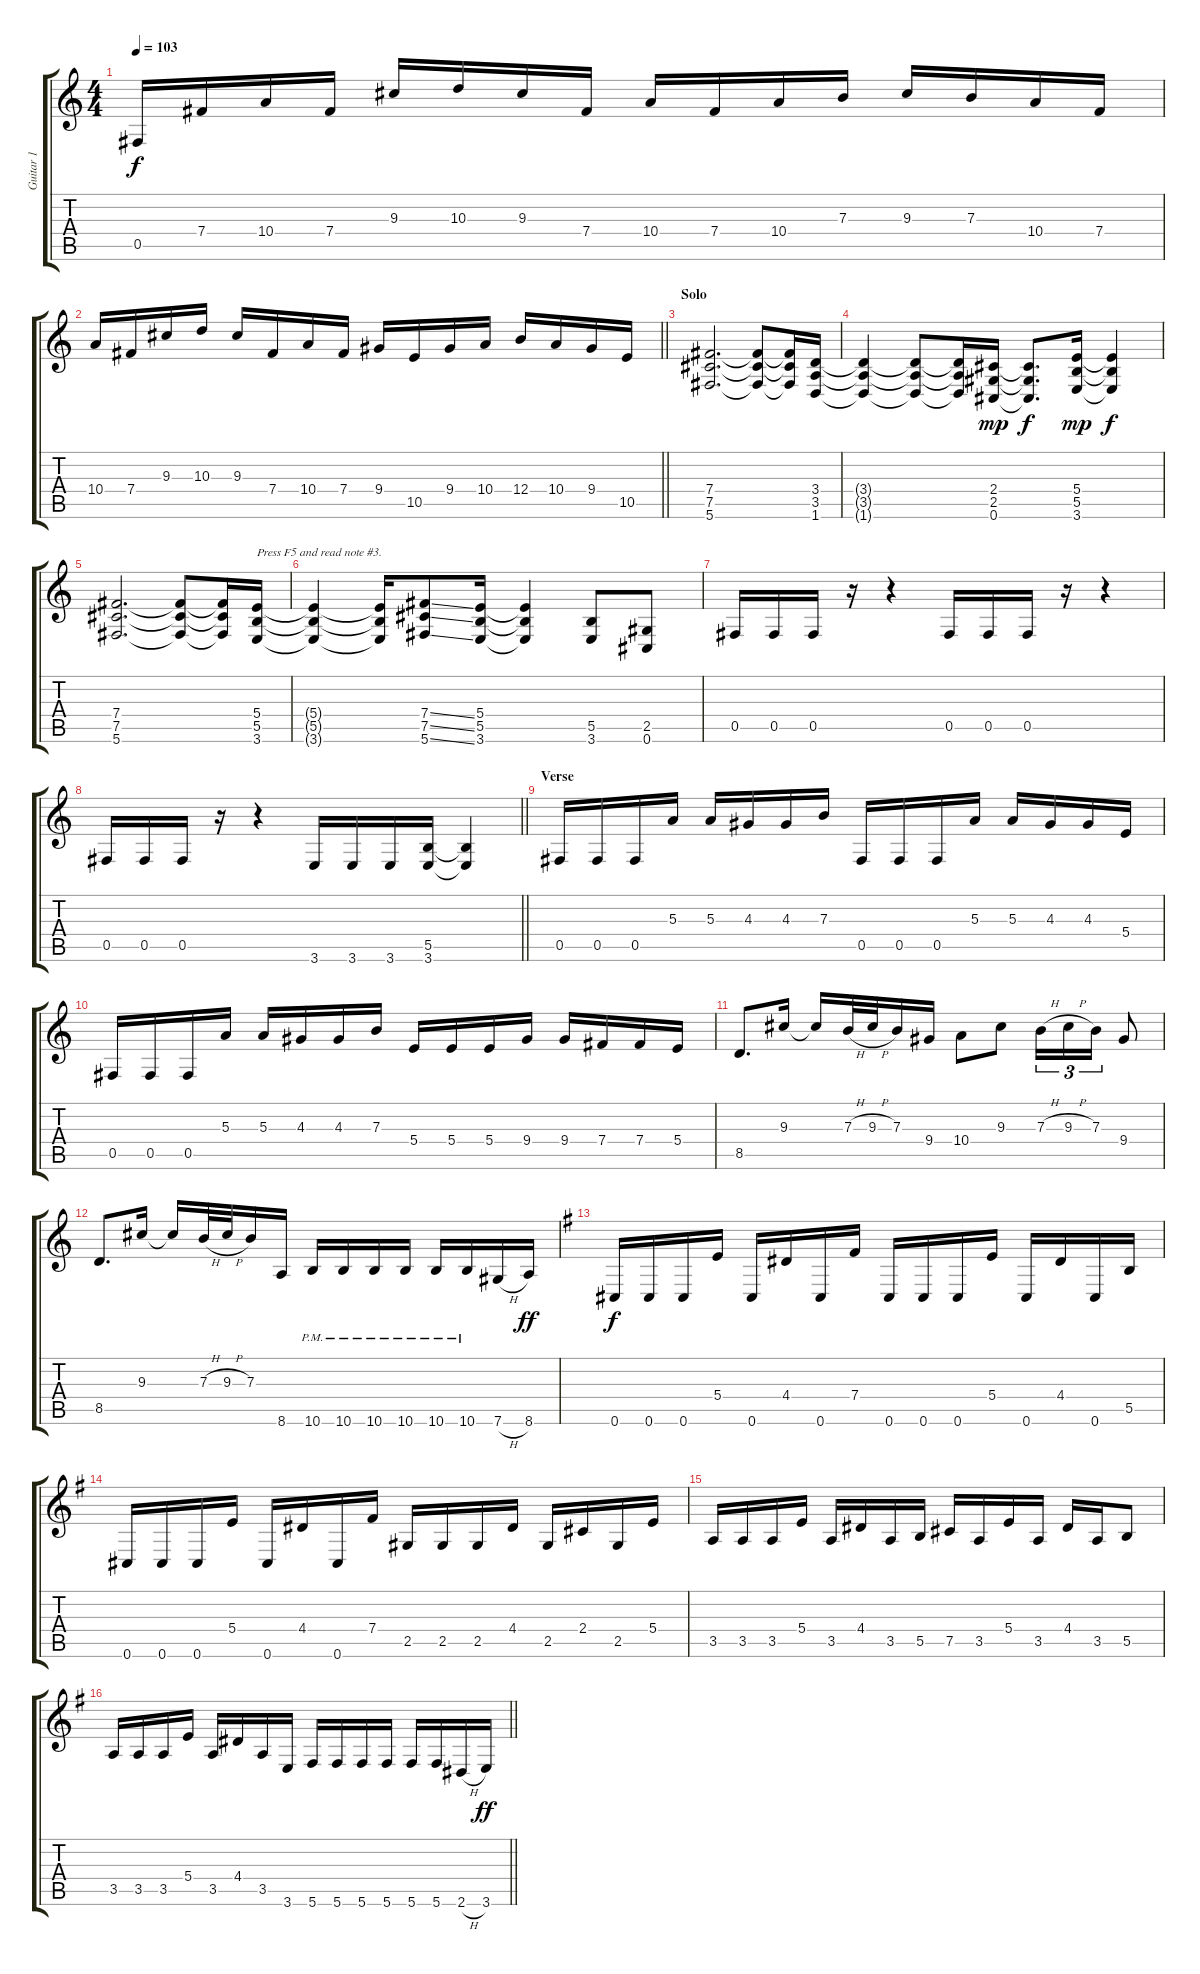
\track ("Guitar 1" "Guitar 1") {instrument distortionguitar}
\staff {score tabs}
\tuning (Db4 Ab3 E3 B2 Gb2 Db2) {hide}
\ts (4 4)
\tempo 103
\clef g2
\ks c
0.5.16{dy f} 7.4.16 10.4.16 7.4.16 9.3.16 10.3.16 9.3.16 7.4.16 10.4.16 7.4.16 10.4.16 7.3.16 9.3.16 7.3.16 10.4.16 7.4.16 |
\barLineRight lightlight
10.4.16 7.4.16 9.3.16 10.3.16 9.3.16 7.4.16 10.4.16 7.4.16 9.4.16 10.5.16 9.4.16 10.4.16 12.4.16 10.4.16 9.4.16 10.5.16 |
\section ("" "Solo")
(7.4 7.5 5.6).2{d} (7.4{t} 7.5{t} 5.6{t}).8 (7.4{t} 7.5{t} 5.6{t}).16 (3.4 3.5 1.6).16 |
(3.4{t} 3.5{t} 1.6{t}).4 (3.4{t} 3.5{t} 1.6{t}).8 (3.4{t} 3.5{t} 1.6{t}).16 (2.4 2.5 0.6).16{dy mp} (2.4{t} 2.5{t} 0.6{t}).8{d dy f} (5.4 5.5 3.6).16{dy mp} (5.4{t} 5.5{t} 3.6{t}).4{dy f} |
(7.4 7.5 5.6).2{d} (7.4{t} 7.5{t} 5.6{t}).8 (7.4{t} 7.5{t} 5.6{t}).16 (5.4 5.5 3.6).16{txt "Press F5 and read note #3."} |
(5.4{t} 5.5{t} 3.6{t}).4 (5.4{t} 5.5{t} 3.6{t}).16 (7.4{ss} 7.5{ss} 5.6{ss}).8 (5.4 5.5 3.6).16 (5.4{t} 5.5{t} 3.6{t}).4 (5.5 3.6).8 (2.5 0.6).8 |
0.5.16 0.5.16 0.5.16 r.16 r.4 0.5.16 0.5.16 0.5.16 r.16 r.4 |
\barLineRight lightlight
0.5.16 0.5.16 0.5.16 r.16 r.4 3.6.16 3.6.16 3.6.16 (5.5 3.6).16 (5.5{t} 3.6{t}).4 |
\section ("" "Verse")
0.5.16 0.5.16 0.5.16 5.3.16 5.3.16 4.3.16 4.3.16 7.3.16 0.5.16 0.5.16 0.5.16 5.3.16 5.3.16 4.3.16 4.3.16 5.4.16 |
0.5.16 0.5.16 0.5.16 5.3.16 5.3.16 4.3.16 4.3.16 7.3.16 5.4.16 5.4.16 5.4.16 9.4.16 9.4.16 7.4.16 7.4.16 5.4.16 |
8.5.8{d} 9.3.16 9.3{t}.16 7.3{h}.32 9.3{h}.32 7.3.16 9.4.16 10.4.8 9.3.8 7.3{h}.16{tu (3 2)} 9.3{h}.16{tu (3 2)} 7.3.16{tu (3 2)} 9.4.8 |
8.5.8{d} 9.3.16 9.3{t}.16 7.3{h}.32 9.3{h}.32 7.3.16 8.6.16 10.6{pm}.16 10.6{pm}.16 10.6{pm}.16 10.6{pm}.16 10.6{pm}.16 10.6{pm}.16 7.6{h}.16 8.6.16{dy ff} |
\ks g
0.6.16{dy f} 0.6.16 0.6.16 5.4.16 0.6.16 4.4.16 0.6.16 7.4.16 0.6.16 0.6.16 0.6.16 5.4.16 0.6.16 4.4.16 0.6.16 5.5.16 |
0.6.16 0.6.16 0.6.16 5.4.16 0.6.16 4.4.16 0.6.16 7.4.16 2.5.16 2.5.16 2.5.16 4.4.16 2.5.16 2.4.16 2.5.16 5.4.16 |
3.5.16 3.5.16 3.5.16 5.4.16 3.5.16 4.4.16 3.5.16 5.5.16 7.5.16 3.5.16 5.4.16 3.5.16 4.4.16 3.5.16 5.5.8 |
\barLineRight lightlight
3.5.16 3.5.16 3.5.16 5.4.16 3.5.16 4.4.16 3.5.16 3.6.16 5.6.16 5.6.16 5.6.16 5.6.16 5.6.16 5.6.16 2.6{h}.16 3.6.16{dy ff}
